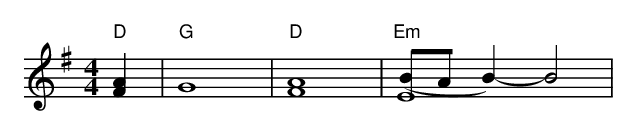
X:1
T:
M:4/4
L:1/4
K:G
"D"[FA] |"G"G4 |"D"[F4A4] | \
"Em"[(B/2E4]A/2 B)- B2|
